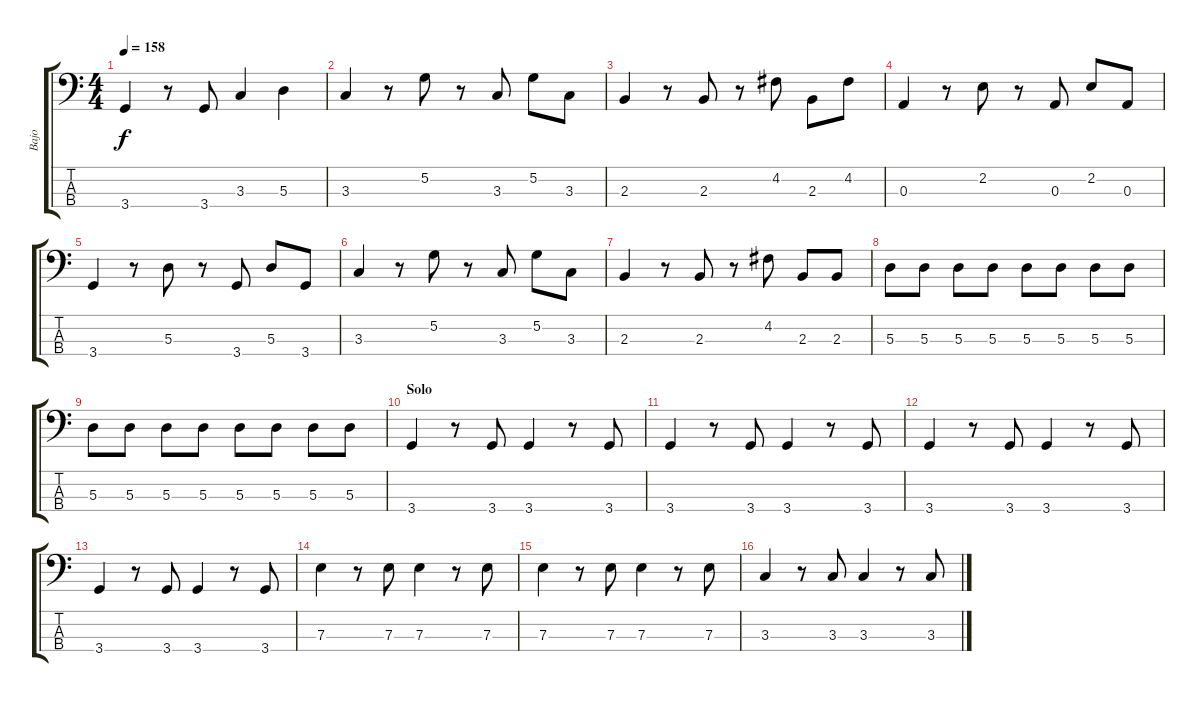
\track ("Bajo" "Bajo") {instrument electricbassfinger}
\staff {score tabs}
\tuning (G2 D2 A1 E1) {hide}
\ts (4 4)
\tempo 158
\clef f4
\ks c
3.4.4{dy f} r.8 3.4.8 3.3.4 5.3.4 |
3.3.4 r.8 5.2.8 r.8 3.3.8 5.2.8 3.3.8 |
2.3.4 r.8 2.3.8 r.8 4.2.8 2.3.8 4.2.8 |
0.3.4 r.8 2.2.8 r.8 0.3.8 2.2.8 0.3.8 |
3.4.4 r.8 5.3.8 r.8 3.4.8 5.3.8 3.4.8 |
3.3.4 r.8 5.2.8 r.8 3.3.8 5.2.8 3.3.8 |
2.3.4 r.8 2.3.8 r.8 4.2.8 2.3.8 2.3.8 |
5.3.8 5.3.8 5.3.8 5.3.8 5.3.8 5.3.8 5.3.8 5.3.8 |
5.3.8 5.3.8 5.3.8 5.3.8 5.3.8 5.3.8 5.3.8 5.3.8 |
\section ("" "Solo")
3.4.4 r.8 3.4.8 3.4.4 r.8 3.4.8 |
3.4.4 r.8 3.4.8 3.4.4 r.8 3.4.8 |
3.4.4 r.8 3.4.8 3.4.4 r.8 3.4.8 |
3.4.4 r.8 3.4.8 3.4.4 r.8 3.4.8 |
7.3.4 r.8 7.3.8 7.3.4 r.8 7.3.8 |
7.3.4 r.8 7.3.8 7.3.4 r.8 7.3.8 |
3.3.4 r.8 3.3.8 3.3.4 r.8 3.3.8
